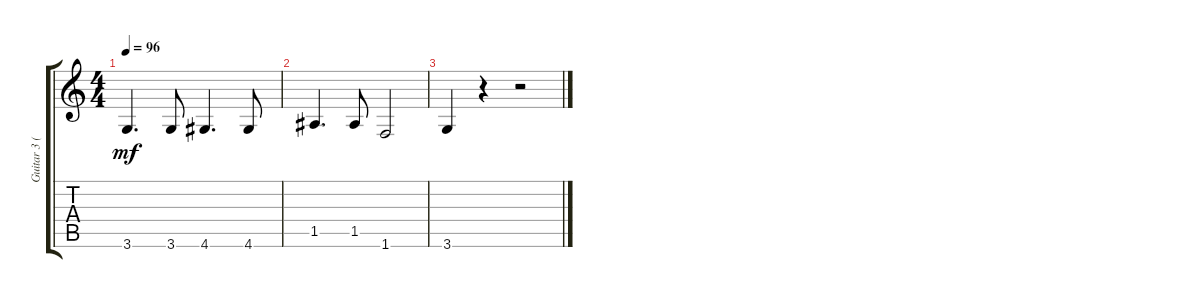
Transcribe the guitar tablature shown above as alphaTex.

\track ("Guitar 3 (Rythm +)" "Guitar 3 (") {instrument electricguitarclean}
\staff {score tabs}
\tuning (E4 B3 G3 D3 A2 E2) {hide}
\ts (4 4)
\tempo 96
\clef g2
\ks c
3.6.4{d dy mf} 3.6.8 4.6.4{d} 4.6.8 |
1.5.4{d} 1.5.8 1.6.2 |
3.6.4 r.4 r.2
